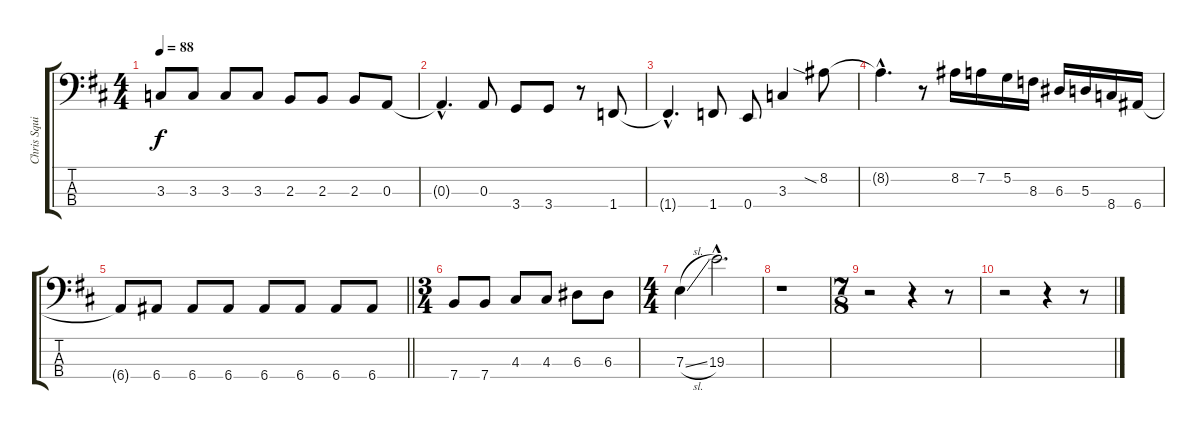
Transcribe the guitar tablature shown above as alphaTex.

\track ("Chris Squire" "Chris Squi") {instrument electricbasspick}
\staff {score tabs}
\tuning (G2 D2 A1 E1) {hide}
\ts (4 4)
\tempo 88
\clef f4
\ks d
3.3.8{dy f} 3.3.8 3.3.8 3.3.8 2.3.8 2.3.8 2.3.8 0.3.8 |
0.3{hac t}.4{d} 0.3.8 3.4.8 3.4.8 r.8 1.4.8 |
1.4{hac t}.4{d} 1.4.8 0.4.8 3.3.4 8.2{sia}.8 |
8.2{hac t}.4{d} r.8 8.2.16 7.2.16 5.2.16 8.3.16 6.3.16 5.3.16 8.4.16 6.4.16 |
\barLineRight lightlight
6.4{t}.8 6.4.8 6.4.8 6.4.8 6.4.8 6.4.8 6.4.8 6.4.8 |
\ts (3 4)
7.4.8 7.4.8 4.3.8 4.3.8 6.3.8 6.3.8 |
\ts (4 4)
7.3{sl}.4 19.3{hac}.2{d} |
r.1 |
\ts (7 8)
r.2 r.4 r.8 |
r.2 r.4 r.8
